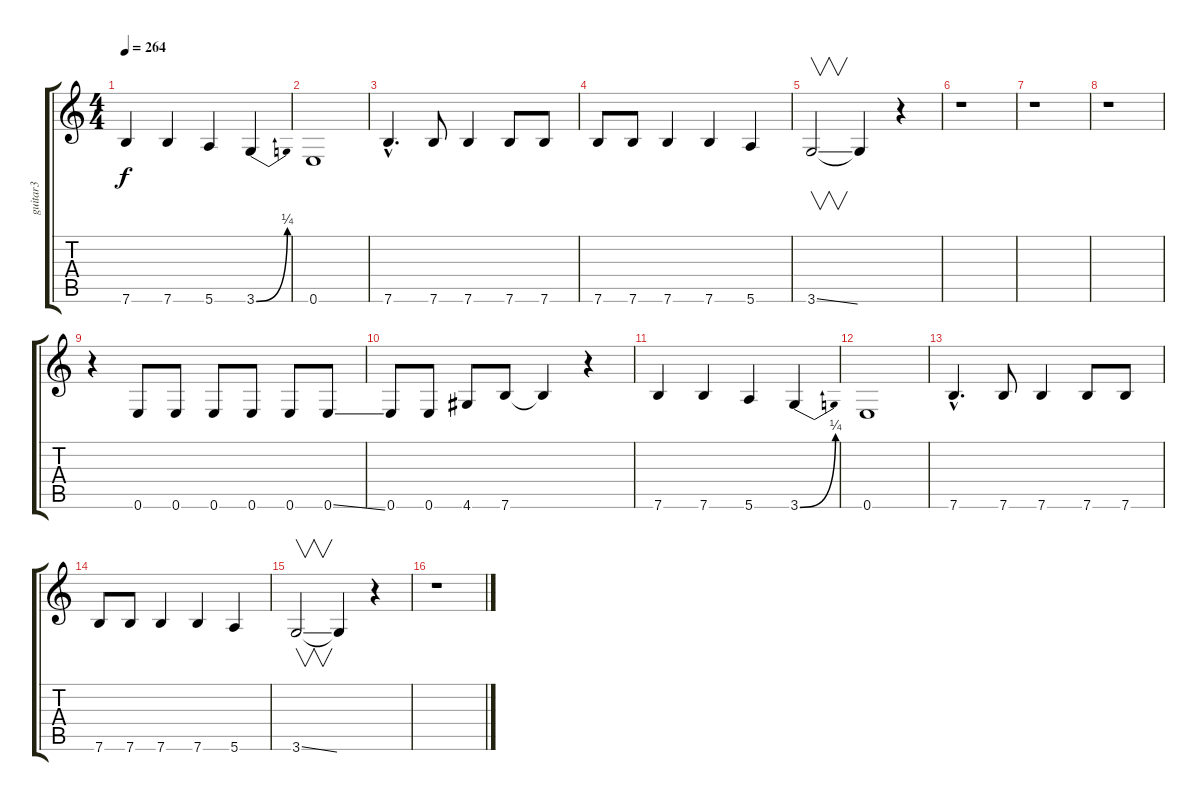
\track ("guitar3" "guitar3") {instrument distortionguitar}
\staff {score tabs}
\tuning (E4 B3 G3 D3 A2 E2) {hide}
\ts (4 4)
\tempo 264
\clef g2
\ks c
7.6.4{dy f} 7.6.4 5.6.4 3.6{be (bend 0 0 60 1)}.4 |
0.6.1 |
7.6{hac}.4{d} 7.6.8 7.6.4 7.6.8 7.6.8 |
7.6.8 7.6.8 7.6.4 7.6.4 5.6.4 |
3.6{ss}.2{v} 3.6{t}.4 r.4 |
r.1 |
r.1 |
r.1 |
r.4 0.6.8 0.6.8 0.6.8 0.6.8 0.6.8 0.6{ss}.8 |
0.6.8 0.6.8 4.6.8 7.6.8 7.6{t}.4 r.4 |
7.6.4 7.6.4 5.6.4 3.6{be (bend 0 0 60 1)}.4 |
0.6.1 |
7.6{hac}.4{d} 7.6.8 7.6.4 7.6.8 7.6.8 |
7.6.8 7.6.8 7.6.4 7.6.4 5.6.4 |
3.6{ss}.2{v} 3.6{t}.4 r.4 |
r.1
